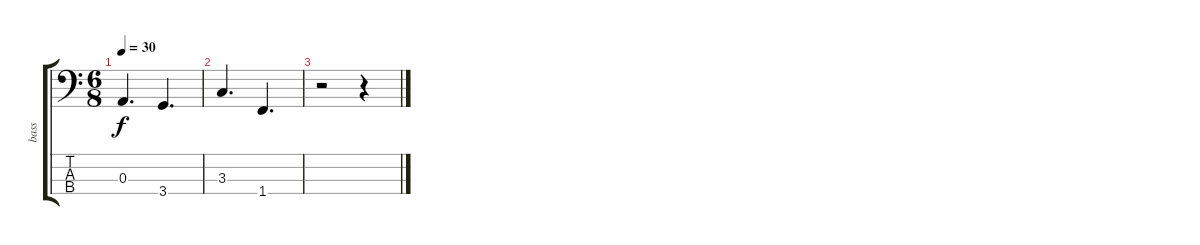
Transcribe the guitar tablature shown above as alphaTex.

\track ("bass" "bass") {instrument electricbassfinger}
\staff {score tabs}
\tuning (G2 D2 A1 E1) {hide}
\ts (6 8)
\tempo 30
\clef f4
\ks c
0.3.4{d dy f} 3.4.4{d} |
3.3.4{d} 1.4.4{d} |
r.2 r.4
